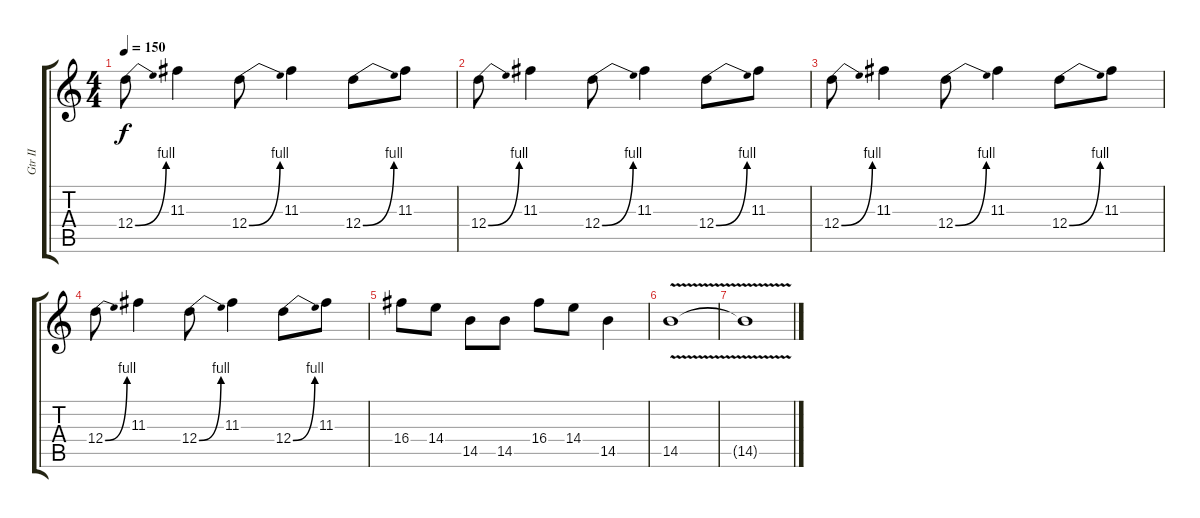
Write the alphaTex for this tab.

\track ("Gtr II" "Gtr II") {instrument distortionguitar}
\staff {score tabs}
\tuning (E4 B3 G3 D3 A2 E2) {hide}
\ts (4 4)
\tempo 150
\clef g2
\ks c
12.4{be (bend 0 0 60 4)}.8{dy f} 11.3.4 12.4{be (bend 0 0 60 4)}.8 11.3.4 12.4{be (bend 0 0 60 4)}.8 11.3.8 |
12.4{be (bend 0 0 60 4)}.8 11.3.4 12.4{be (bend 0 0 60 4)}.8 11.3.4 12.4{be (bend 0 0 60 4)}.8 11.3.8 |
12.4{be (bend 0 0 60 4)}.8 11.3.4 12.4{be (bend 0 0 60 4)}.8 11.3.4 12.4{be (bend 0 0 60 4)}.8 11.3.8 |
12.4{be (bend 0 0 60 4)}.8 11.3.4 12.4{be (bend 0 0 60 4)}.8 11.3.4 12.4{be (bend 0 0 60 4)}.8 11.3.8 |
16.4.8 14.4.8 14.5.8 14.5.8 16.4.8 14.4.8 14.5.4 |
14.5{v}.1 |
14.5{v t}.1
